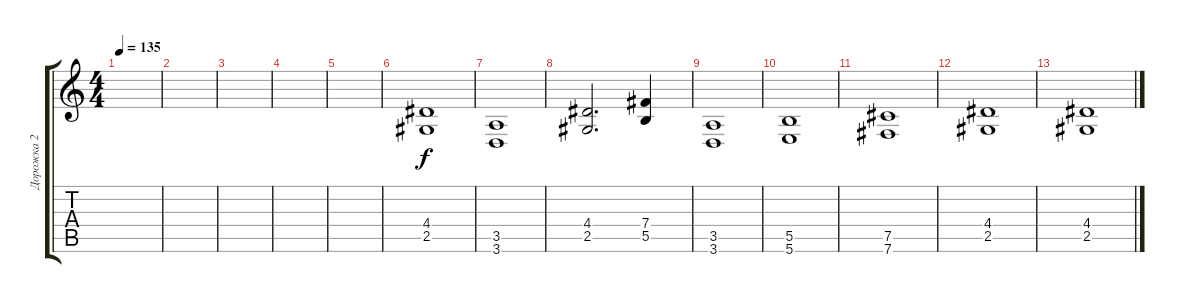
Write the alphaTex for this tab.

\track ("Дорожка 2" "Дорожка 2") {instrument distortionguitar}
\staff {score tabs}
\tuning (Db4 Ab3 E3 B2 Gb2 B1) {hide}
\ts (4 4)
\tempo 135
\clef g2
\ks c
|
|
|
|
|
(4.4 2.5).1 |
(3.5 3.6).1 |
(4.4 2.5).2{d} (7.4 5.5).4 |
(3.5 3.6).1 |
(5.5 5.6).1 |
(7.5 7.6).1 |
(4.4 2.5).1 |
(4.4 2.5).1
